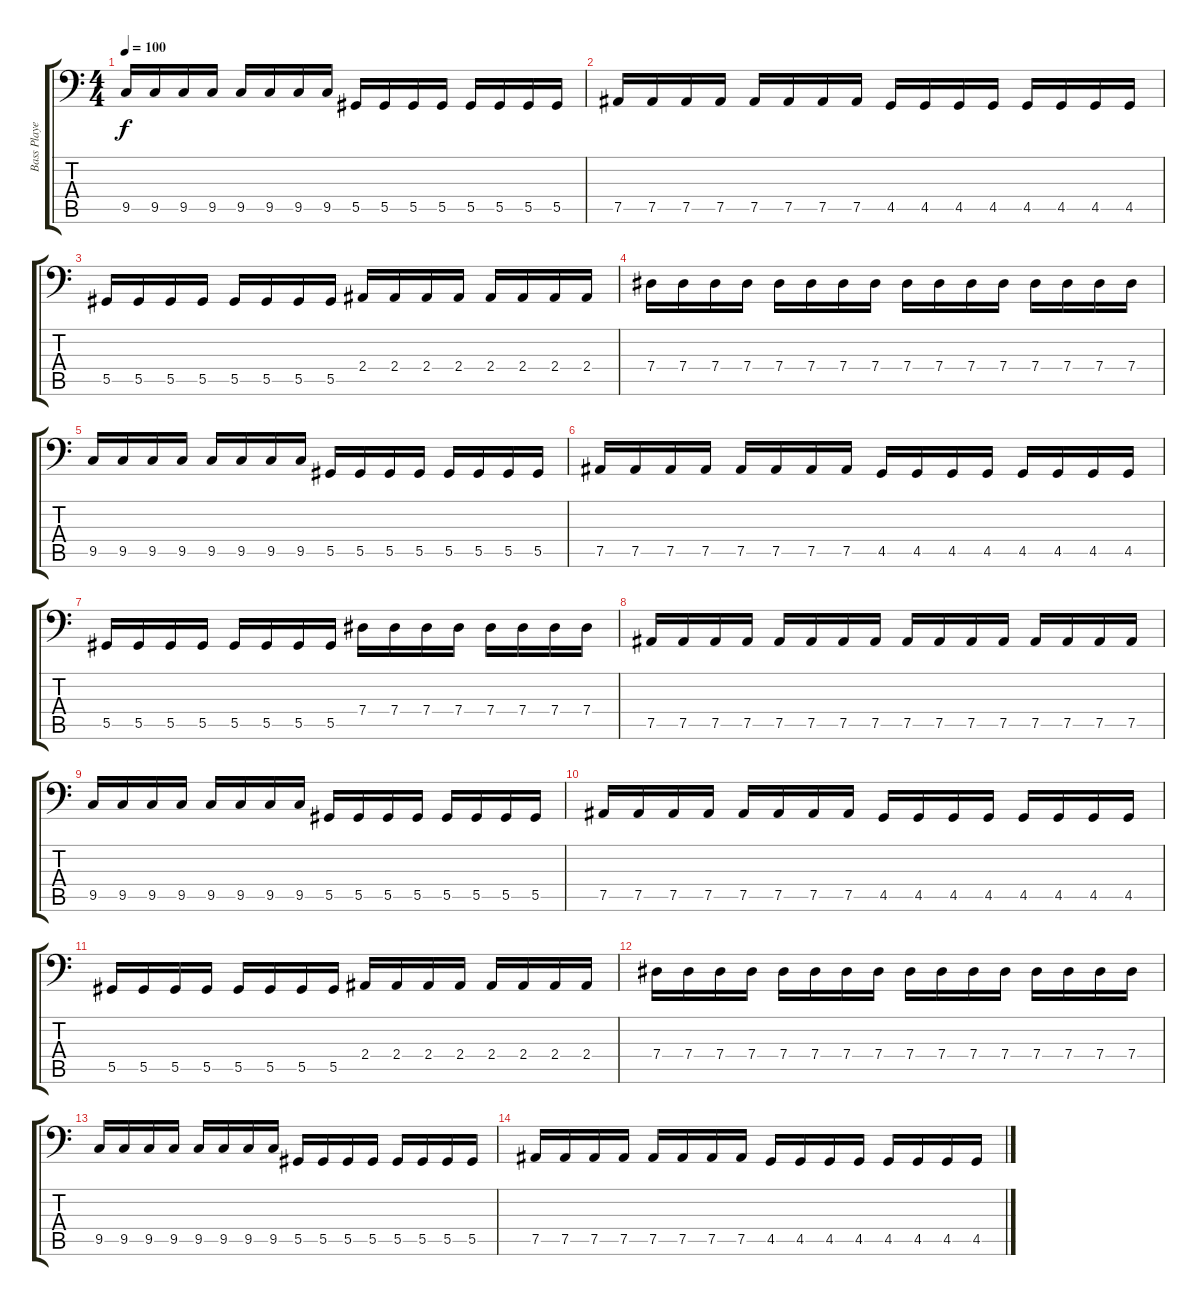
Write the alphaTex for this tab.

\track ("Bass Player :P" "Bass Playe") {instrument acousticguitarnylon}
\staff {score tabs}
\tuning (B2 Gb2 Db2 Ab1 Eb1 Bb0) {hide}
\ts (4 4)
\tempo 100
\clef f4
\ks c
9.5.16{dy f} 9.5.16 9.5.16 9.5.16 9.5.16 9.5.16 9.5.16 9.5.16 5.5.16 5.5.16 5.5.16 5.5.16 5.5.16 5.5.16 5.5.16 5.5.16 |
7.5.16 7.5.16 7.5.16 7.5.16 7.5.16 7.5.16 7.5.16 7.5.16 4.5.16 4.5.16 4.5.16 4.5.16 4.5.16 4.5.16 4.5.16 4.5.16 |
5.5.16 5.5.16 5.5.16 5.5.16 5.5.16 5.5.16 5.5.16 5.5.16 2.4.16 2.4.16 2.4.16 2.4.16 2.4.16 2.4.16 2.4.16 2.4.16 |
7.4.16 7.4.16 7.4.16 7.4.16 7.4.16 7.4.16 7.4.16 7.4.16 7.4.16 7.4.16 7.4.16 7.4.16 7.4.16 7.4.16 7.4.16 7.4.16 |
9.5.16 9.5.16 9.5.16 9.5.16 9.5.16 9.5.16 9.5.16 9.5.16 5.5.16 5.5.16 5.5.16 5.5.16 5.5.16 5.5.16 5.5.16 5.5.16 |
7.5.16 7.5.16 7.5.16 7.5.16 7.5.16 7.5.16 7.5.16 7.5.16 4.5.16 4.5.16 4.5.16 4.5.16 4.5.16 4.5.16 4.5.16 4.5.16 |
5.5.16 5.5.16 5.5.16 5.5.16 5.5.16 5.5.16 5.5.16 5.5.16 7.4.16 7.4.16 7.4.16 7.4.16 7.4.16 7.4.16 7.4.16 7.4.16 |
7.5.16 7.5.16 7.5.16 7.5.16 7.5.16 7.5.16 7.5.16 7.5.16 7.5.16 7.5.16 7.5.16 7.5.16 7.5.16 7.5.16 7.5.16 7.5.16 |
9.5.16 9.5.16 9.5.16 9.5.16 9.5.16 9.5.16 9.5.16 9.5.16 5.5.16 5.5.16 5.5.16 5.5.16 5.5.16 5.5.16 5.5.16 5.5.16 |
7.5.16 7.5.16 7.5.16 7.5.16 7.5.16 7.5.16 7.5.16 7.5.16 4.5.16 4.5.16 4.5.16 4.5.16 4.5.16 4.5.16 4.5.16 4.5.16 |
5.5.16 5.5.16 5.5.16 5.5.16 5.5.16 5.5.16 5.5.16 5.5.16 2.4.16 2.4.16 2.4.16 2.4.16 2.4.16 2.4.16 2.4.16 2.4.16 |
7.4.16 7.4.16 7.4.16 7.4.16 7.4.16 7.4.16 7.4.16 7.4.16 7.4.16 7.4.16 7.4.16 7.4.16 7.4.16 7.4.16 7.4.16 7.4.16 |
9.5.16 9.5.16 9.5.16 9.5.16 9.5.16 9.5.16 9.5.16 9.5.16 5.5.16 5.5.16 5.5.16 5.5.16 5.5.16 5.5.16 5.5.16 5.5.16 |
7.5.16 7.5.16 7.5.16 7.5.16 7.5.16 7.5.16 7.5.16 7.5.16 4.5.16 4.5.16 4.5.16 4.5.16 4.5.16 4.5.16 4.5.16 4.5.16
